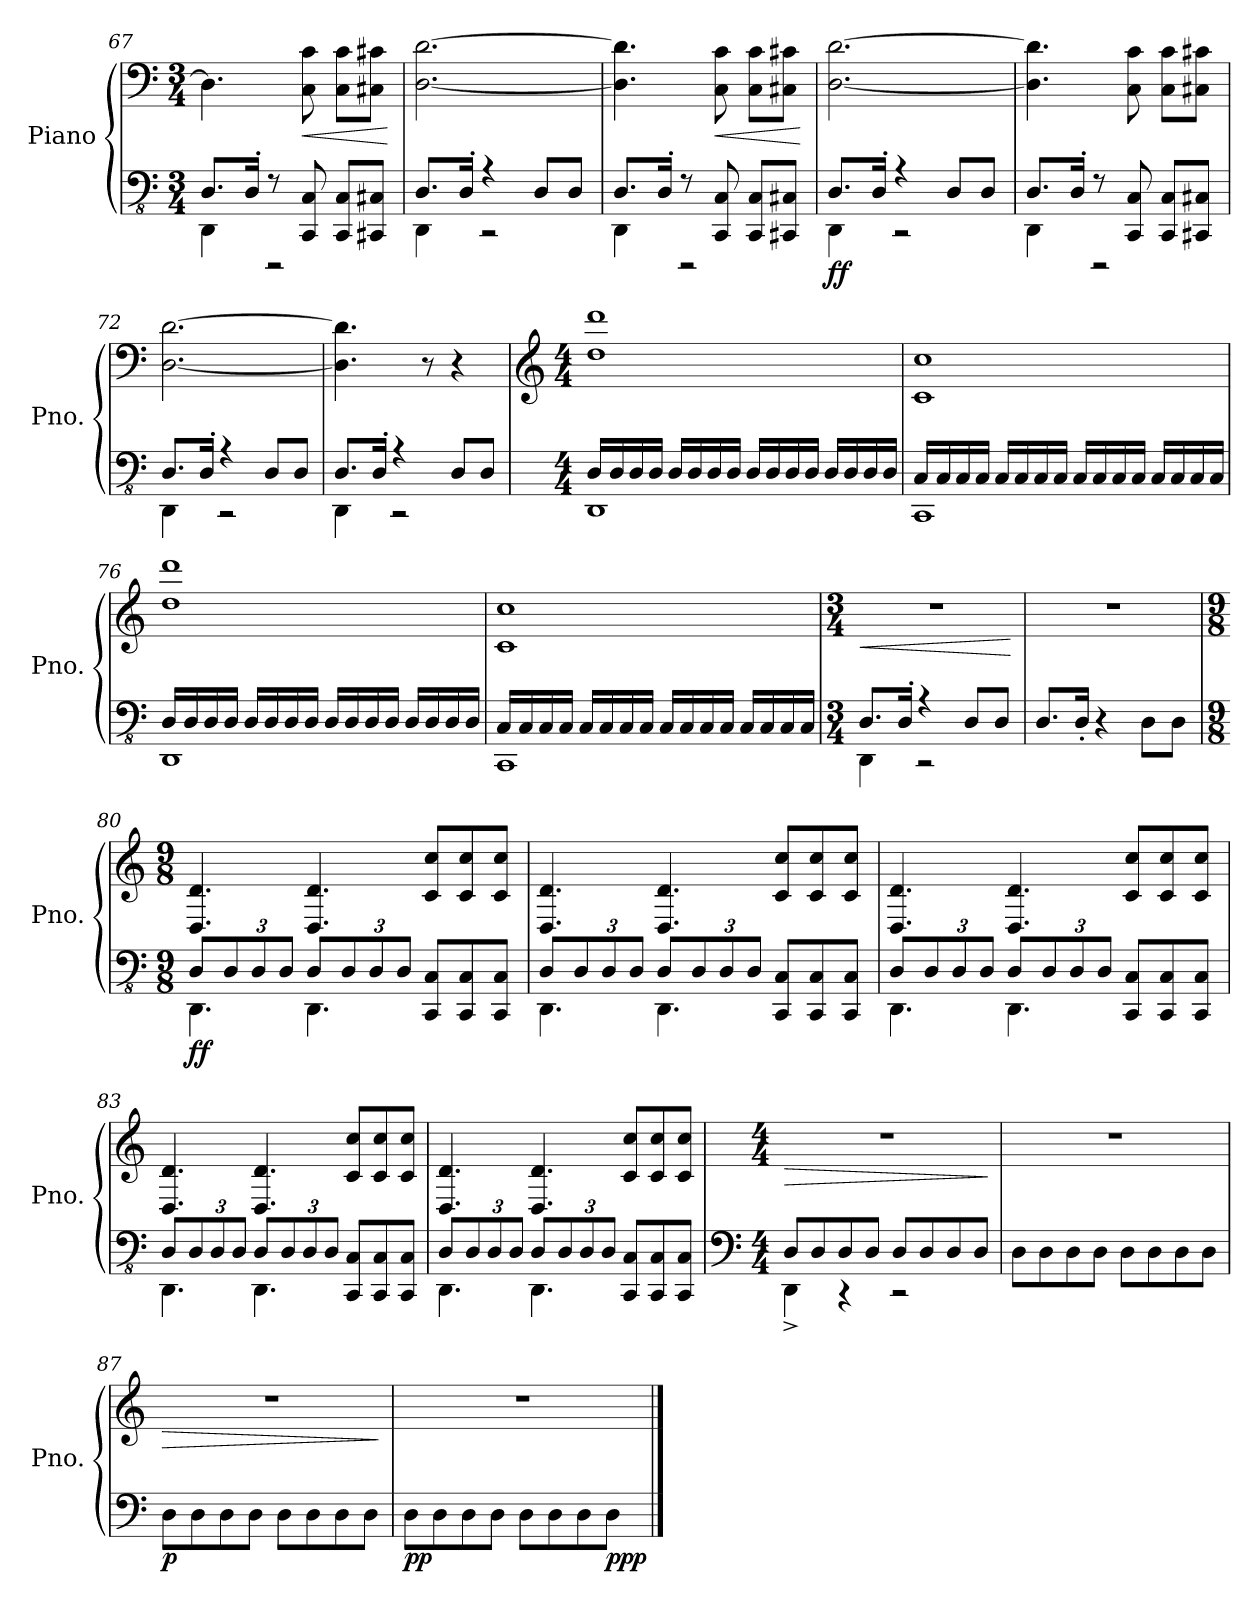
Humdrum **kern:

**kern	**kern	**dynam
*part1	*part1	*part1
*staff2	*staff1	*staff1/2
*I"Piano	*	*
*I'Pno.	*	*
!!LO:PB:g=z
*clefFv4	*clefF4	*
*k[]	*k[]	*
*M3/4	*M3/4	*
=67	=67	=67
*^	*	*
8.DD/L	4DDD\	4.D\]	.
16DD'/Jk	.	.	.
8r	2r	.	.
!	!	!	!LO:HP:b
8CCC/ 8CC/	.	8C\ 8c\	<
8CCC/ 8CC/L	.	8C\ 8c\L	.
8CCC#X/ 8CC#X/J	.	8C#X\ 8c#X\J	.
*v	*v	*	*
.	.	[
=68	=68	=68
*^	*	*
!	!	!	!LO:DY:b=2
!	!	!	!LO:DY:n=1:b
8.DD/L	4DDD\	[2.D\ [2.d\	mf mf
16DD'/Jk	.	.	.
4r	2r	.	.
8DD/L	.	.	.
8DD/J	.	.	.
=69	=69	=69	=69
8.DD/L	4DDD\	4.D\] 4.d\]	.
16DD'/Jk	.	.	.
8r	2r	.	.
!	!	!	!LO:HP:b
8CCC/ 8CC/	.	8C\ 8c\	<
8CCC/ 8CC/L	.	8C\ 8c\L	.
8CCC#X/ 8CC#X/J	.	8C#X\ 8c#X\J	.
*v	*v	*	*
.	.	[
=70	=70	=70
*^	*	*
!	!	!	!LO:DY:b=2
!	!	!	!LO:DY:n=1:b
8.DD/L	4DDD\	[2.D\ [2.d\	f f
16DD'/Jk	.	.	.
4r	2r	.	.
8DD/L	.	.	.
8DD/J	.	.	.
=71	=71	=71	=71
8.DD/L	4DDD\	4.D\] 4.d\]	.
16DD'/Jk	.	.	.
8r	2r	.	.
8CCC/ 8CC/	.	8C\ 8c\	.
8CCC/ 8CC/L	.	8C\ 8c\L	.
8CCC#X/ 8CC#X/J	.	8C#X\ 8c#X\J	.
=72	=72	=72	=72
8.DD/L	4DDD\	[2.D\ [2.d\	.
16DD'/Jk	.	.	.
4r	2r	.	.
8DD/L	.	.	.
8DD/J	.	.	.
!!LO:LB:g=z
=73	=73	=73	=73
8.DD/L	4DDD\	4.D\] 4.d\]	.
16DD'/Jk	.	.	.
4r	2r	.	.
.	.	8r	.
8DD/L	.	4r	.
8DD/J	.	.	.
=74	=74	=74	=74
*	*	*clefG2	*
*M4/4	*	*M4/4	*
!	!	!	!LO:DY:b=2
!	!	!	!LO:DY:n=1:b
16DD/LL	1DDD	1dd 1ddd	mf mf
16DD/	.	.	.
16DD/	.	.	.
16DD/JJ	.	.	.
16DD/LL	.	.	.
16DD/	.	.	.
16DD/	.	.	.
16DD/JJ	.	.	.
16DD/LL	.	.	.
16DD/	.	.	.
16DD/	.	.	.
16DD/JJ	.	.	.
16DD/LL	.	.	.
16DD/	.	.	.
16DD/	.	.	.
16DD/JJ	.	.	.
=75	=75	=75	=75
16CC/LL	1CCC	1c 1cc	.
16CC/	.	.	.
16CC/	.	.	.
16CC/JJ	.	.	.
16CC/LL	.	.	.
16CC/	.	.	.
16CC/	.	.	.
16CC/JJ	.	.	.
16CC/LL	.	.	.
16CC/	.	.	.
16CC/	.	.	.
16CC/JJ	.	.	.
16CC/LL	.	.	.
16CC/	.	.	.
16CC/	.	.	.
16CC/JJ	.	.	.
!!LO:LB:g=z
=76	=76	=76	=76
16DD/LL	1DDD	1dd 1ddd	.
16DD/	.	.	.
16DD/	.	.	.
16DD/JJ	.	.	.
16DD/LL	.	.	.
16DD/	.	.	.
16DD/	.	.	.
16DD/JJ	.	.	.
16DD/LL	.	.	.
16DD/	.	.	.
16DD/	.	.	.
16DD/JJ	.	.	.
16DD/LL	.	.	.
16DD/	.	.	.
16DD/	.	.	.
16DD/JJ	.	.	.
=77	=77	=77	=77
16CC/LL	1CCC	1c 1cc	.
16CC/	.	.	.
16CC/	.	.	.
16CC/JJ	.	.	.
16CC/LL	.	.	.
16CC/	.	.	.
16CC/	.	.	.
16CC/JJ	.	.	.
16CC/LL	.	.	.
16CC/	.	.	.
16CC/	.	.	.
16CC/JJ	.	.	.
16CC/LL	.	.	.
16CC/	.	.	.
16CC/	.	.	.
16CC/JJ	.	.	.
=78	=78	=78	=78
*M3/4	*	*M3/4	*
!	!	!	!LO:HP:b
!	!	!	!LO:DY:n=1:b=2
!	!	!	!LO:DY:n=2:b
8.DD/L	4DDD\	2.r	< mp mp
16DD'/Jk	.	.	.
4r	2r	.	.
8DD/L	.	.	.
8DD/J	.	.	.
*v	*v	*	*
.	.	[
=79	=79	=79
8.DD/L	2.r	.
16DD'/Jk	.	.
4r	.	.
8DD\L	.	.
8DD\J	.	.
!!LO:LB:g=z
=80	=80	=80
*M9/8	*M9/8	*
*^	*	*
!	!	!	!LO:DY:b=2
!	!	!	!LO:DY:n=1:b
8DD/L	4.DDD\	4.D/ 4.d/	f f
*Xbrackettup	*	*	*
12DD/	.	.	.
12DD/	.	.	.
12DD/J	.	.	.
8DD/L	4.DDD\	4.D/ 4.d/	.
12DD/	.	.	.
12DD/	.	.	.
12DD/J	.	.	.
8CCC/ 8CC/L	4ryy	8c/ 8cc/L	.
8CCC/ 8CC/	.	8c/ 8cc/	.
8CCC/ 8CC/J	8ryy	8c/ 8cc/J	.
=81	=81	=81	=81
8DD/L	4.DDD\	4.D/ 4.d/	.
12DD/	.	.	.
12DD/	.	.	.
12DD/J	.	.	.
8DD/L	4.DDD\	4.D/ 4.d/	.
12DD/	.	.	.
12DD/	.	.	.
12DD/J	.	.	.
8CCC/ 8CC/L	4ryy	8c/ 8cc/L	.
8CCC/ 8CC/	.	8c/ 8cc/	.
8CCC/ 8CC/J	8ryy	8c/ 8cc/J	.
=82	=82	=82	=82
8DD/L	4.DDD\	4.D/ 4.d/	.
12DD/	.	.	.
12DD/	.	.	.
12DD/J	.	.	.
8DD/L	4.DDD\	4.D/ 4.d/	.
12DD/	.	.	.
12DD/	.	.	.
12DD/J	.	.	.
8CCC/ 8CC/L	4ryy	8c/ 8cc/L	.
8CCC/ 8CC/	.	8c/ 8cc/	.
8CCC/ 8CC/J	8ryy	8c/ 8cc/J	.
!!LO:LB:g=z
=83	=83	=83	=83
8DD/L	4.DDD\	4.D/ 4.d/	.
12DD/	.	.	.
12DD/	.	.	.
12DD/J	.	.	.
8DD/L	4.DDD\	4.D/ 4.d/	.
12DD/	.	.	.
12DD/	.	.	.
12DD/J	.	.	.
8CCC/ 8CC/L	4ryy	8c/ 8cc/L	.
8CCC/ 8CC/	.	8c/ 8cc/	.
8CCC/ 8CC/J	8ryy	8c/ 8cc/J	.
=84	=84	=84	=84
8DD/L	4.DDD\	4.D/ 4.d/	.
12DD/	.	.	.
12DD/	.	.	.
12DD/J	.	.	.
8DD/L	4.DDD\	4.D/ 4.d/	.
12DD/	.	.	.
12DD/	.	.	.
12DD/J	.	.	.
8CCC/ 8CC/L	4ryy	8c/ 8cc/L	.
8CCC/ 8CC/	.	8c/ 8cc/	.
8CCC/ 8CC/J	8ryy	8c/ 8cc/J	.
=85	=85	=85	=85
*clefF4	*	*	*
*M4/4	*	*M4/4	*
!	!	!	!LO:HP:b
!	!	!	!LO:DY:n=1:b=2
!	!	!	!LO:DY:n=2:b
8D/L	4DD^\	1r	> mp mp
8D/	.	.	.
8D/	4r	.	.
8D/J	.	.	.
8D/L	2r	.	.
8D/	.	.	.
8D/	.	.	.
8D/J	.	.	.
*v	*v	*	*
.	.	]
=86	=86	=86
8D\L	1r	.
8D\	.	.
8D\	.	.
8D\J	.	.
8D\L	.	.
8D\	.	.
8D\	.	.
8D\J	.	.
!!LO:PB:g=z
=87	=87	=87
!	!	!LO:HP:b
!	!	!LO:DY:n=1:b=2
8D\L	1r	> p
8D\	.	.
8D\	.	.
8D\J	.	.
8D\L	.	.
8D\	.	.
8D\	.	.
8D\J	.	.
.	.	]
=88	=88	=88
!	!	!LO:DY:b=2
8D\L	1r	pp
8D\	.	.
8D\	.	.
8D\J	.	.
8D\L	.	.
8D\	.	.
8D\	.	.
!	!	!LO:DY:b=2
8D\J	.	ppp
==	==	==
*-	*-	*-
